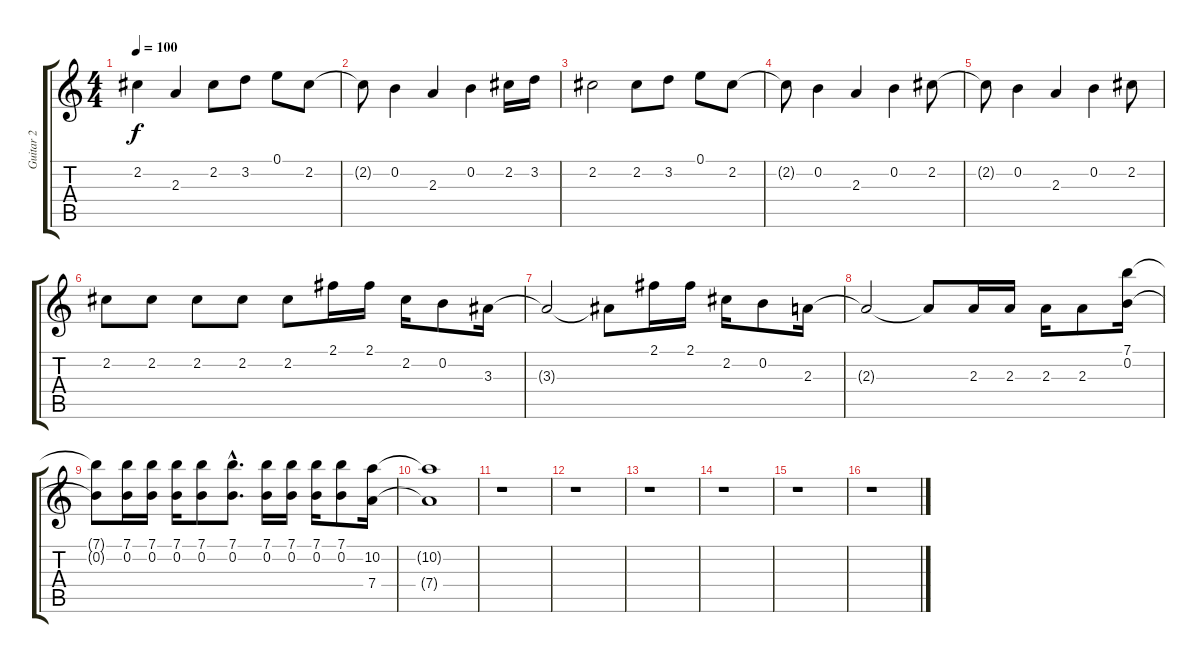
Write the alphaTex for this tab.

\track ("Guitar 2" "Guitar 2") {instrument distortionguitar}
\staff {score tabs}
\tuning (E4 B3 G3 D3 A2 E2) {hide}
\ts (4 4)
\tempo 100
\clef g2
\ks c
2.2{t}.4{dy f} 2.3.4 2.2.8 3.2.8 0.1.8 2.2.8 |
2.2{t}.8 0.2.4 2.3.4 0.2.4 2.2.16 3.2.16 |
2.2.2 2.2.8 3.2.8 0.1.8 2.2.8 |
2.2{t}.8 0.2.4 2.3.4 0.2.4 2.2.8 |
2.2{t}.8 0.2.4 2.3.4 0.2.4 2.2.8 |
2.2.8 2.2.8 2.2.8 2.2.8 2.2.8 2.1.16 2.1.16 2.2.16 0.2.8 3.3.16 |
3.3{t}.2 3.3{t}.8 2.1.16 2.1.16 2.2.16 0.2.8 2.3.16 |
2.3{t}.2 2.3{t}.8 2.3.16 2.3.16 2.3.16 2.3.8 (7.1 0.2).16 |
(7.1{t} 0.2{t}).8 (7.1 0.2).16 (7.1 0.2).16 (7.1 0.2).16 (7.1 0.2).8 (7.1{hac} 0.2{hac}).8{d} (7.1 0.2).16 (7.1 0.2).16 (7.1 0.2).16 (7.1 0.2).8 (10.2 7.4).16 |
(10.2{t} 7.4{t}).1 |
r.1 |
r.1 |
r.1 |
r.1 |
r.1 |
r.1
